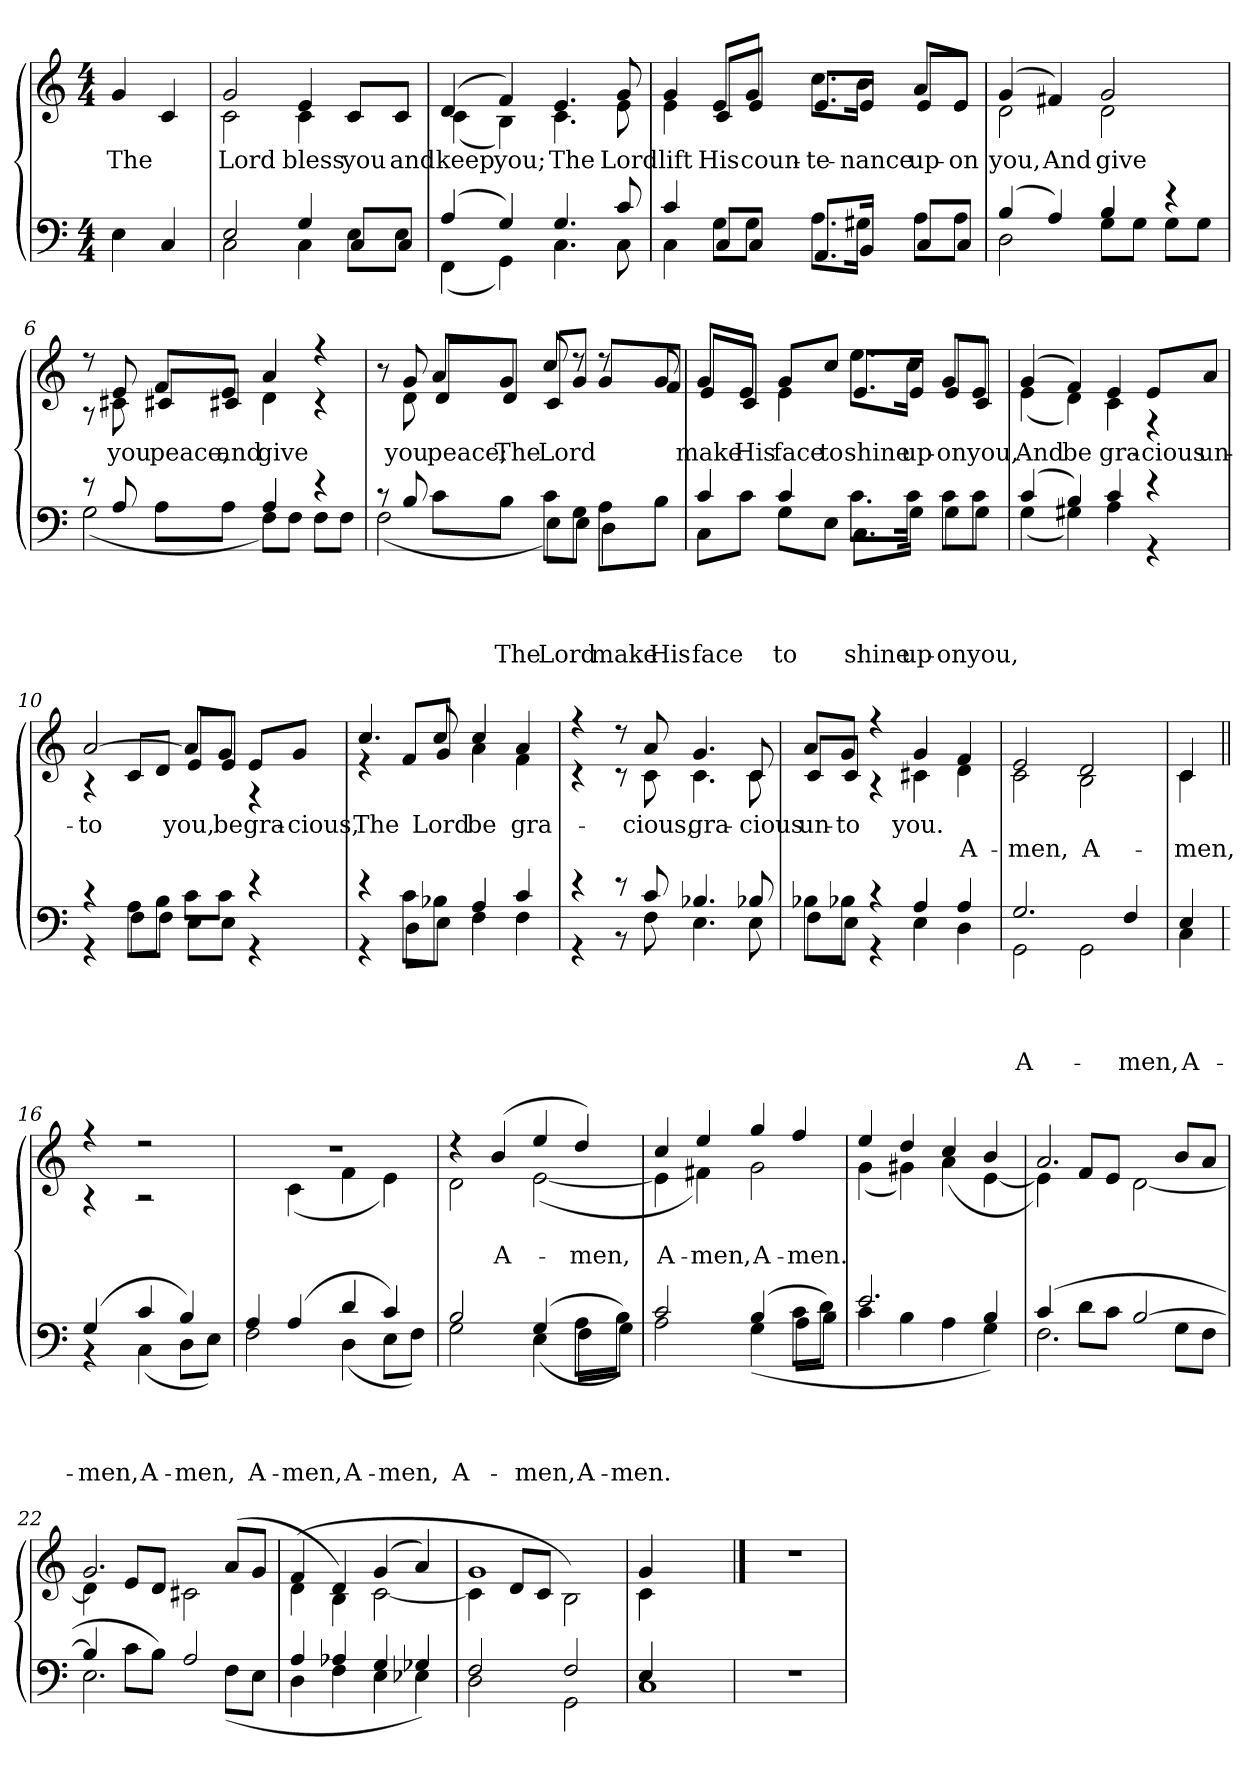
**kern	**text	**text	**text	**text	**kern	**text	**text
*part2	*part2	*part2	*part2	*part2	*part1	*part1	*part1
*staff2	*staff2	*staff2	*staff2	*staff2	*staff1	*staff1	*staff1
*clefF4	*	*	*	*	*clefG2	*	*
*k[]	*	*	*	*	*k[]	*	*
*C:	*	*	*	*	*C:	*	*
*M4/4	*	*	*	*	*M4/4	*	*
=1	=1	=1	=1	=1	=1	=1	=1
*^	*	*	*	*	*^	*	*
4E	4ryy	.	.	.	.	4g	4ryy	The	.
4ryy	4C	.	.	.	.	4ryy	4c	.	.
=2	=2	=2	=2	=2	=2	=2	=2	=2	=2
2E	2C	.	.	.	.	2g	2c	Lord	.
4G	4C	.	.	.	.	4e	4c	bless	.
8E\L	8C/L	.	.	.	.	8c/L	8c/L	you	.
8E\J	8C/J	.	.	.	.	8c/J	8c/J	and	.
=3	=3	=3	=3	=3	=3	=3	=3	=3	=3
(4A	(4FF	.	.	.	.	(4d	(4c	keep	.
4G)	4GG)	.	.	.	.	4f)	4B)	you;	.
4.G	4.C	.	.	.	.	4.e	4.c	The	.
8c	8C	.	.	.	.	8g	8e	Lord	.
=4	=4	=4	=4	=4	=4	=4	=4	=4	=4
4c	4C	.	.	.	.	4g	4e	lift	.
8G\L	8C/L	.	.	.	.	8e/L	8c/L	His	.
8G\J	8C/J	.	.	.	.	8g/J	8e/J	coun-	.
8.A\L	8.AA/L	.	.	.	.	8.cc\L	8.e/L	-te-	.
16G#X\Jk	16BB/Jk	.	.	.	.	16b\Jk	16e/Jk	-nance	.
8A\L	8C/L	.	.	.	.	8a/L	8e/L	up-	.
8A\J	8C/J	.	.	.	.	8e/J	8e/J	-on	.
=5	=5	=5	=5	=5	=5	=5	=5	=5	=5
(4B	2D	.	.	.	.	(4g	2d	you,	.
4A)	.	.	.	.	.	4f#X)	.	And	.
4B	8G\L	.	.	.	.	2g	2d	give	.
.	8G\J	.	.	.	.	.	.	.	.
4r	8G\L	.	.	.	.	.	.	.	.
.	8G\J	.	.	.	.	.	.	.	.
=6	=6	=6	=6	=6	=6	=6	=6	=6	=6
8r	(2G	.	.	.	.	8r	8r	.	.
8A	.	.	.	.	.	8e	8c#X	you	.
8A\L	.	.	.	.	.	8f/L	8c#X/L	peace,	.
8A\J	.	.	.	.	.	8e/J	8c#X/J	and	.
4A	8F\L)	.	.	.	.	4a	4d	give	.
.	8F\J	.	.	.	.	.	.	.	.
4r	8F\L	.	.	.	.	4r	4r	.	.
.	8F\J	.	.	.	.	.	.	.	.
=7	=7	=7	=7	=7	=7	=7	=7	=7	=7
8r	(2F	.	.	.	.	8r	8ryy	.	.
8B	.	.	.	.	.	8g	8d	you	.
8c\L	.	.	.	.	.	8a/L	8d/L	peace;	.
8B\J	.	.	.	.	The	8g/J	8d/J	The	.
8c\L	8E\L)	.	.	.	Lord	8cc	8c/L	Lord	.
8G\J	8E\J	.	.	.	.	8r	8g/J	.	.
8A\L	4D	.	.	.	make	8r	8g/L	.	.
8B\J	.	.	.	.	His	8g	8f/J	.	.
=8	=8	=8	=8	=8	=8	=8	=8	=8	=8
4c	8C\L	.	.	.	face	8g/L	8e/L	make	.
.	8c\J	.	.	.	.	8e/J	8c/J	His	.
4c	8G\L	.	.	.	to	8g/L	4e	face	.
.	8E\J	.	.	.	.	8cc/J	.	to	.
8.c\L	8.C\L	.	.	.	shine	8.ee\L	8.e/L	shine	.
16c\Jk	16G\Jk	.	.	.	up-	16cc\Jk	16e/Jk	up-	.
8c\L	8G\L	.	.	.	-on	8g/L	8e/L	-on	.
8c\J	8G\J	.	.	.	you,	8e/J	8c/J	you,	.
=9	=9	=9	=9	=9	=9	=9	=9	=9	=9
(4c	(4G	.	.	.	.	(4g	(4e	And	.
4B)	4G#X)	.	.	.	.	4f)	4d)	be	.
4c	4A	.	.	.	.	4e	4c	gra-	.
4r	4r	.	.	.	.	8e/L	4r	-cious	.
.	.	.	.	.	.	8a/J	.	un-	.
=10	=10	=10	=10	=10	=10	=10	=10	=10	=10
4r	4r	.	.	.	.	[2a	4r	-to	.
8A\L	8F\L	.	.	.	.	.	8c/L	.	.
8B\J	8F\J	.	.	.	.	.	8d/J	.	.
8c\L	8E\L	.	.	.	.	8a/L]	8e/L	you,	.
8c\J	8E\J	.	.	.	.	8g/J	8e/J	be	.
4r	4r	.	.	.	.	8e/L	4r	gra-	.
.	.	.	.	.	.	8g/J	.	-cious,	.
=11	=11	=11	=11	=11	=11	=11	=11	=11	=11
4r	4r	.	.	.	.	4.cc	4r	The	.
8c\L	8D\L	.	.	.	.	.	8f/L	.	.
8B-X\J	8E\J	.	.	.	.	8cc	8g/J	Lord	.
4A	4F	.	.	.	.	4cc	4a	be	.
4c	4F	.	.	.	.	4a	4f	gra-	.
=12	=12	=12	=12	=12	=12	=12	=12	=12	=12
4r	4r	.	.	.	.	4r	4r	.	.
8r	8r	.	.	.	.	8r	8r	.	.
8c	8F	.	.	.	.	8a	8c	-cious,	.
4.B-X	4.E	.	.	.	.	4.g	4.c	gra-	.
8B-X	8E	.	.	.	.	8c	8c	-cious	.
=13	=13	=13	=13	=13	=13	=13	=13	=13	=13
8B-X\L	8F\L	.	.	.	.	8a/L	8c/L	un-	.
8B-X\J	8E\J	.	.	.	.	8g/J	8c/J	-to	.
4r	4r	.	.	.	.	4r	4r	.	.
4A	4E	.	.	.	.	4g	4c#X	you.	.
4A	4D	.	.	.	.	4f	4d	.	A-
=14	=14	=14	=14	=14	=14	=14	=14	=14	=14
2.G	2GG	.	.	.	A-	2e	2c	.	-men,
.	2GG	.	.	.	.	2d	2B	.	A-
4F	.	.	.	.	-men,	.	.	.	.
=15	=15	=15	=15	=15	=15	=15	=15	=15	=15
4E	4C	.	.	.	A-	4c	4c	.	-men,
=16	=16	=16||	=16||	=16||	=16||	=16||	=16||	=16||	=16||
(4G	4r	.	.	.	-men,	4r	4r	.	.
4c	(4C	.	.	.	A-	2r	2r	.	.
4B)	8D\L	.	.	.	-men,	.	.	.	.
.	8E\J)	.	.	.	.	.	.	.	.
=17	=17	=17	=17	=17	=17	=17	=17	=17	=17
4A	2F	.	.	.	A-	1r	4ryy	.	.
(4A	.	.	.	.	-men,	.	(4c	.	.
4d	(4D	.	.	.	A-	.	4f	.	.
4c)	8E\L	.	.	.	-men,	.	4e)	.	.
.	8F\J)	.	.	.	.	.	.	.	.
=18	=18	=18	=18	=18	=18	=18	=18	=18	=18
2B	2G	.	.	.	A-	4r	2d	.	.
.	.	.	.	.	.	(4b	.	.	A-
(4G	(4E	.	.	.	-men,	4ee	([2e	.	.
8A\L	8F\L	.	.	.	A-	4dd)	.	.	-men,
8B\J)	8G\J)	.	.	.	-men.	.	.	.	.
=19	=19	=19	=19	=19	=19	=19	=19	=19	=19
2c	2A	.	.	.	.	4cc	4e]	.	A-
.	.	.	.	.	.	4ee	4f#X)	.	-men,
(4B	(4G	.	.	.	.	4gg	2g	.	A-
8c\L	8A\L	.	.	.	.	4ff	.	.	-men.
8d\J)	8B\J	.	.	.	.	.	.	.	.
=20	=20	=20	=20	=20	=20	=20	=20	=20	=20
2.e	4c	.	.	.	.	4ee	(4g	.	.
.	4B	.	.	.	.	4dd	4g#X)	.	.
.	4A	.	.	.	.	4cc	(4a	.	.
4B)	(4G	.	.	.	.	(4b	[4e	.	.
=21	=21	=21	=21	=21	=21	=21	=21	=21	=21
(4c	2.F	.	.	.	.	2.a	4e])	.	.
8d\L	.	.	.	.	.	.	8f/L	.	.
8c\J	.	.	.	.	.	.	8e/J	.	.
[2B	.	.	.	.	.	.	[2d	.	.
.	8G\L	.	.	.	.	8b/L	.	.	.
.	8F\J	.	.	.	.	8a/J	.	.	.
=22	=22	=22	=22	=22	=22	=22	=22	=22	=22
4B]	2.E	.	.	.	.	2.g	4d]	.	.
8c\L	.	.	.	.	.	.	8e/L	.	.
8B\J)	.	.	.	.	.	.	8d/J	.	.
2A	.	.	.	.	.	.	2c#X	.	.
.	(8F\L	.	.	.	.	(8a/L	.	.	.
.	8E\J	.	.	.	.	8g/J	.	.	.
=23	=23	=23	=23	=23	=23	=23	=23	=23	=23
4A	4D	.	.	.	.	4f	(4d	.	.
4A-X	4F	.	.	.	.	4d)	4B	.	.
4G	4E	.	.	.	.	(4g	[2c	.	.
4G-X)	(4E-X	.	.	.	.	4a)	.	.	.
=24	=24	=24	=24	=24	=24	=24	=24	=24	=24
2F	2D	.	.	.	.	1g	4c]	.	.
.	.	.	.	.	.	.	8d/L	.	.
.	.	.	.	.	.	.	8c/J	.	.
2F	2GG	.	.	.	.	.	2B)	.	.
=25	=25	=25	=25	=25	=25	=25	=25	=25	=25
!LO:N:vis=4	!	!	!	!	!	!LO:N:vis=4	!LO:N:vis=4	!	!
1E	1C	.	.	.	.	1g	1c	.	.
*v	*v	*	*	*	*	*	*	*	*
*	*	*	*	*	*v	*v	*	*
=26	==26	==26	==26	==26	==26	==26	==26
1r	.	.	.	.	1r	.	.
=	=	=	=	=	=	=	=
*-	*-	*-	*-	*-	*-	*-	*-
